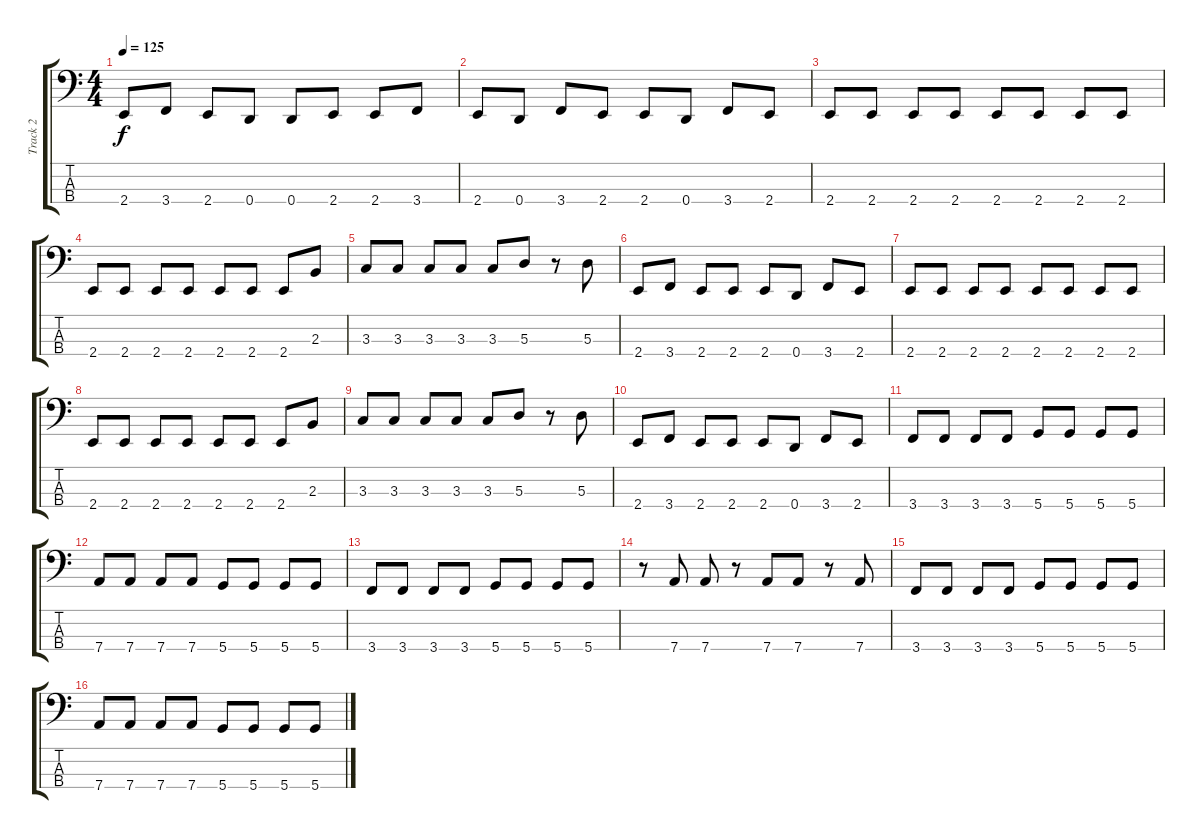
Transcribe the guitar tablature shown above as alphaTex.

\track ("Track 2" "Track 2") {instrument electricbassfinger}
\staff {score tabs}
\tuning (G2 D2 A1 D1) {hide}
\ts (4 4)
\tempo 125
\clef f4
\ks c
2.4.8{dy f} 3.4.8 2.4.8 0.4.8 0.4.8 2.4.8 2.4.8 3.4.8 |
2.4.8 0.4.8 3.4.8 2.4.8 2.4.8 0.4.8 3.4.8 2.4.8 |
2.4.8 2.4.8 2.4.8 2.4.8 2.4.8 2.4.8 2.4.8 2.4.8 |
2.4.8 2.4.8 2.4.8 2.4.8 2.4.8 2.4.8 2.4.8 2.3.8 |
3.3.8 3.3.8 3.3.8 3.3.8 3.3.8 5.3.8 r.8 5.3.8 |
2.4.8 3.4.8 2.4.8 2.4.8 2.4.8 0.4.8 3.4.8 2.4.8 |
2.4.8 2.4.8 2.4.8 2.4.8 2.4.8 2.4.8 2.4.8 2.4.8 |
2.4.8 2.4.8 2.4.8 2.4.8 2.4.8 2.4.8 2.4.8 2.3.8 |
3.3.8 3.3.8 3.3.8 3.3.8 3.3.8 5.3.8 r.8 5.3.8 |
2.4.8 3.4.8 2.4.8 2.4.8 2.4.8 0.4.8 3.4.8 2.4.8 |
3.4.8 3.4.8 3.4.8 3.4.8 5.4.8 5.4.8 5.4.8 5.4.8 |
7.4.8 7.4.8 7.4.8 7.4.8 5.4.8 5.4.8 5.4.8 5.4.8 |
3.4.8 3.4.8 3.4.8 3.4.8 5.4.8 5.4.8 5.4.8 5.4.8 |
r.8 7.4.8 7.4.8 r.8 7.4.8 7.4.8 r.8 7.4.8 |
3.4.8 3.4.8 3.4.8 3.4.8 5.4.8 5.4.8 5.4.8 5.4.8 |
7.4.8 7.4.8 7.4.8 7.4.8 5.4.8 5.4.8 5.4.8 5.4.8
